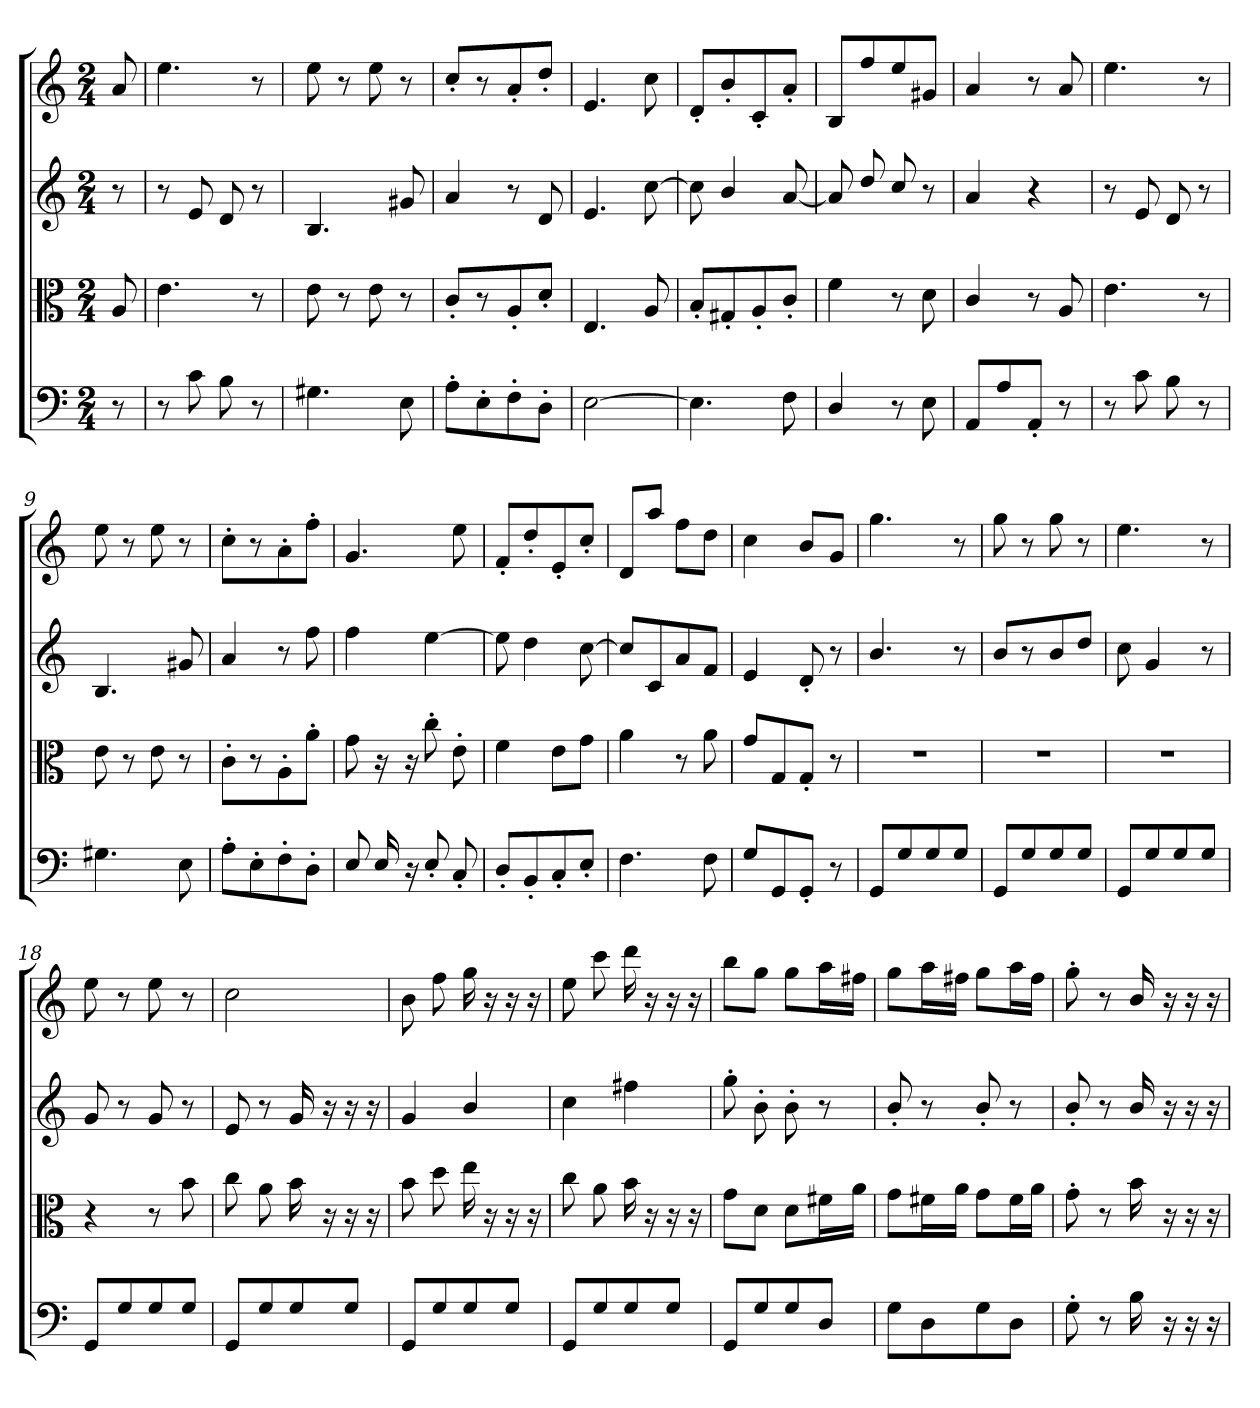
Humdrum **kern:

**kern	**kern	**kern	**kern
*part4	*part3	*part2	*part1
*staff4	*staff3	*staff2	*staff1
*clefF4	*clefC3	*clefG2	*clefG2
*k[]	*k[]	*k[]	*k[]
*a:	*a:	*a:	*a:
*M2/4	*M2/4	*M2/4	*M2/4
=	=	=	=
8r	8A/	8r	8a/
=1	=1	=1	=1
8r	4.e\	8r	4.ee\
8c\	.	8e/	.
8B\	.	8d/	.
8r	8r	8r	8r
=2	=2	=2	=2
4.G#X\	8e\	4.B/	8ee\
.	8r	.	8r
.	8e\	.	8ee\
8E\	8r	8g#X/	8r
=3	=3	=3	=3
8A'\L	8c'/L	4a/	8cc'/L
8E'\	8r	.	8r
8F'\	8A'/	8r	8a'/
8D'\J	8d'/J	8d/	8dd'/J
=4	=4	=4	=4
[2E\	4.E/	4.e/	4.e/
.	8A/	[8cc\	8cc\
=5	=5	=5	=5
4.E\]	8B'/L	8cc\]	8d'/L
.	8G#X'/	4b/	8b'/
.	8A'/	.	8c'/
8F\	8c'/J	[8a/	8a'/J
=6	=6	=6	=6
4D/	4f\	8a/]	8B/L
.	.	8dd/	8ff/
8r	8r	8cc/	8ee/
8E\	8d\	8r	8g#X/J
=7	=7	=7	=7
8AA/L	4c/	4a/	4a/
8A/	.	.	.
8AA'/J	8r	4r	8r
8r	8A/	.	8a/
=8	=8	=8	=8
8r	4.e\	8r	4.ee\
8c\	.	8e/	.
8B\	.	8d/	.
8r	8r	8r	8r
=9	=9	=9	=9
4.G#X\	8e\	4.B/	8ee\
.	8r	.	8r
.	8e\	.	8ee\
8E\	8r	8g#X/	8r
=10	=10	=10	=10
8A'\L	8c'\L	4a/	8cc'\L
8E'\	8r	.	8r
8F'\	8A'\	8r	8a'\
8D'\J	8a'\J	8ff\	8ff'\J
=11	=11	=11	=11
8E/	8g\	4ff\	4.g/
16E/	16r	.	.
16r	16r	.	.
8E'/	8cc'\	[4ee\	.
8C'/	8e'\	.	8ee\
=12	=12	=12	=12
8D'/L	4f\	8ee\]	8f'/L
8BB'/	.	4dd\	8dd'/
8C'/	8e\L	.	8e'/
8E'/J	8g\J	[8cc\	8cc'/J
=13	=13	=13	=13
4.F\	4a\	8cc/L]	8d/L
.	.	8c/	8aa/J
.	8r	8a/	8ff\L
8F\	8a\	8f/J	8dd\J
=14	=14	=14	=14
8G/L	8g/L	4e/	4cc\
8GG/	8G/	.	.
8GG'/J	8G'/J	8d'/	8b/L
8r	8r	8r	8g/J
=15	=15	=15	=15
8GG/L	2r	4.b/	4.gg\
8G/	.	.	.
8G/	.	.	.
8G/J	.	8r	8r
=16	=16	=16	=16
8GG/L	2r	8b/L	8gg\
8G/	.	8r	8r
8G/	.	8b/	8gg\
8G/J	.	8dd/J	8r
=17	=17	=17	=17
8GG/L	2r	8cc\	4.ee\
8G/	.	4g/	.
8G/	.	.	.
8G/J	.	8r	8r
=18	=18	=18	=18
8GG/L	4r	8g/	8ee\
8G/	.	8r	8r
8G/	8r	8g/	8ee\
8G/J	8b\	8r	8r
=19	=19	=19	=19
8GG/L	8cc\	8e/	2cc\
8G/	8a\	8r	.
8G/	16b\	16g/	.
.	16r	16r	.
8G/J	16r	16r	.
.	16r	16r	.
=20	=20	=20	=20
8GG/L	8b\	4g/	8b\
8G/	8dd\	.	8ff\
8G/	16ee\	4b/	16gg\
.	16r	.	16r
8G/J	16r	.	16r
.	16r	.	16r
=21	=21	=21	=21
8GG/L	8cc\	4cc\	8ee\
8G/	8a\	.	8ccc\
8G/	16b\	4ff#X\	16ddd\
.	16r	.	16r
8G/J	16r	.	16r
.	16r	.	16r
=22	=22	=22	=22
8GG/L	8g\L	8gg'\	8bb\L
8G/	8d\J	8b'\	8gg\J
8G/	8d\L	8b'\	8gg\L
8D/J	16f#X\L	8r	16aa\L
.	16a\JJ	.	16ff#X\JJ
=23	=23	=23	=23
8G\L	8g\L	8b'/	8gg\L
8D\	16f#X\L	8r	16aa\L
.	16a\JJ	.	16ff#X\JJ
8G\	8g\L	8b'/	8gg\L
8D\J	16f#\L	8r	16aa\L
.	16a\JJ	.	16ff#\JJ
=24	=24	=24	=24
8G'\	8g'\	8b'/	8gg'\
8r	8r	8r	8r
16B\	16b\	16b/	16b/
16r	16r	16r	16r
16r	16r	16r	16r
16r	16r	16r	16r
=	=	=	=
*-	*-	*-	*-
